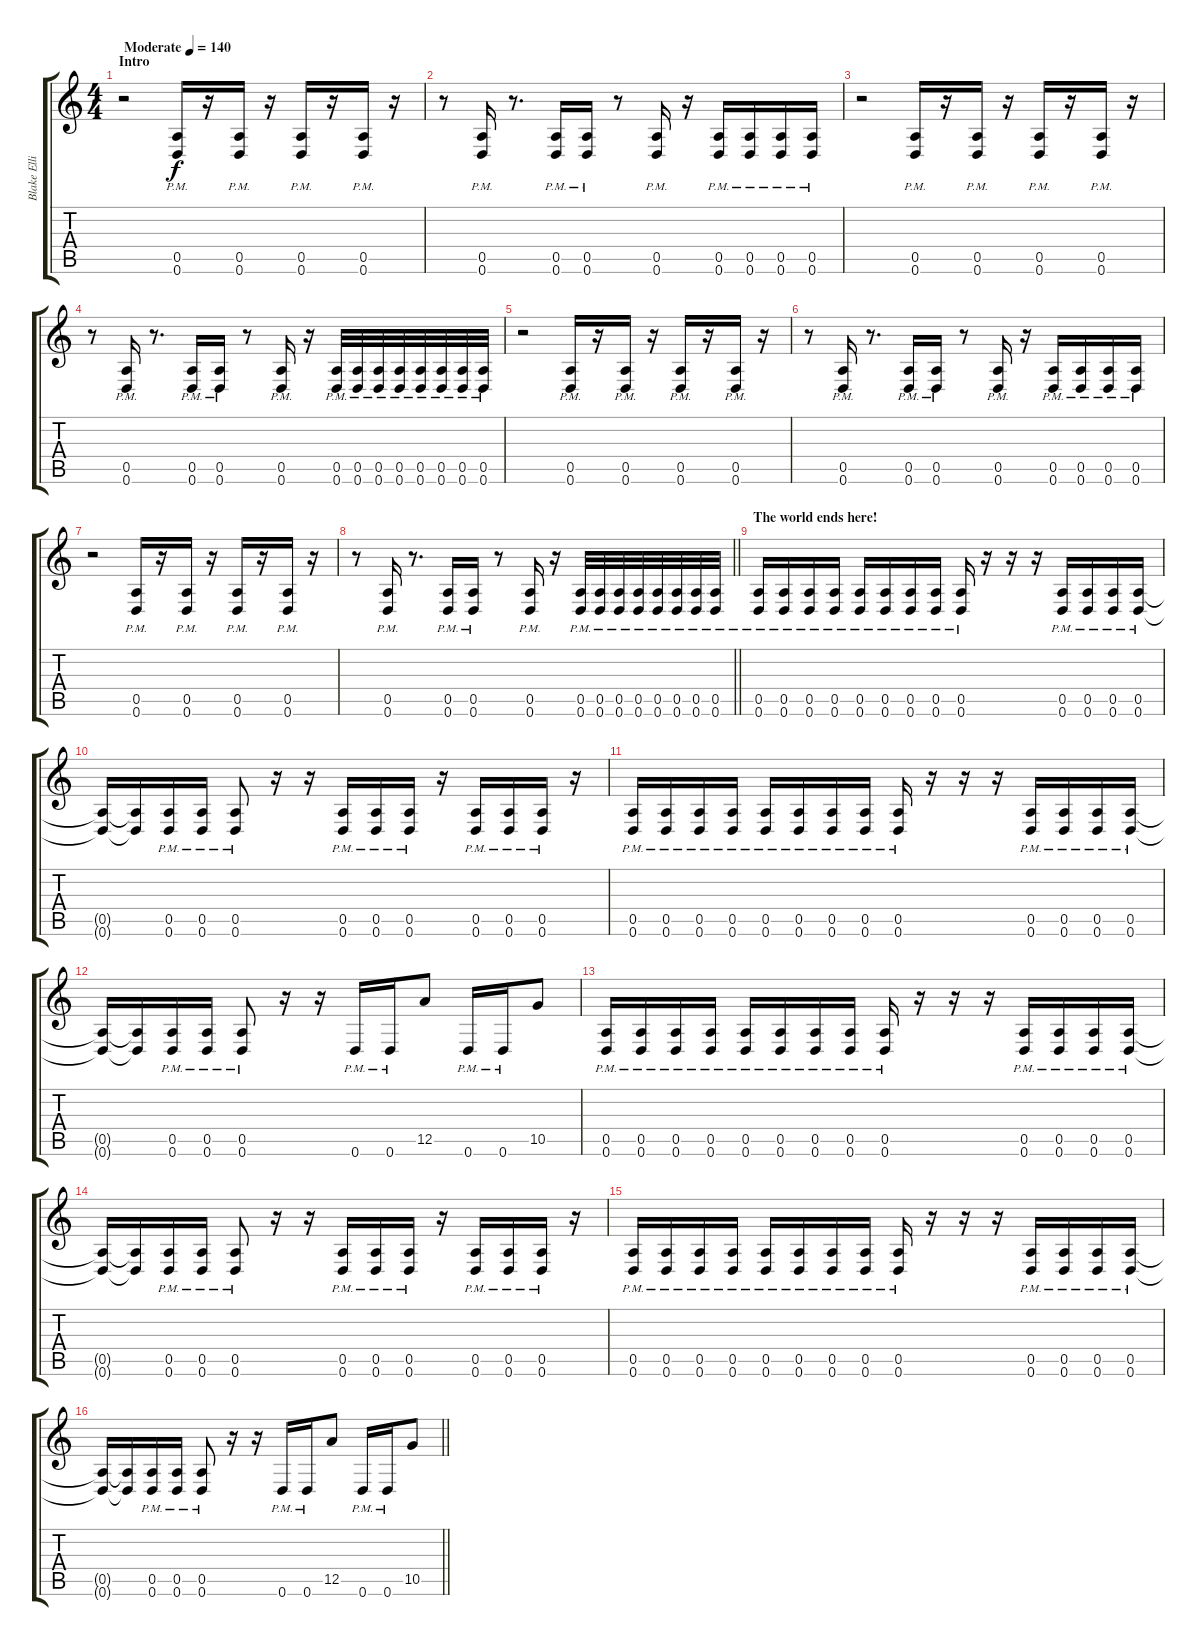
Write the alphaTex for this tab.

\track ("Blake Ellis" "Blake Elli") {instrument distortionguitar}
\staff {score tabs}
\tuning (E4 B3 G3 D3 A2 D2) {hide}
\ts (4 4)
\section ("" "Intro")
\tempo (140 "Moderate")
\clef g2
\ks c
r.2{dy f balance 16 instrument distortionguitar} (0.5{pm} 0.6{pm}).16 r.16 (0.5{pm} 0.6{pm}).16 r.16 (0.5{pm} 0.6{pm}).16 r.16 (0.5{pm} 0.6{pm}).16 r.16 |
r.8 (0.5{pm} 0.6{pm}).16 r.8{d} (0.5{pm} 0.6{pm}).16 (0.5{pm} 0.6{pm}).16 r.8 (0.5{pm} 0.6{pm}).16 r.16 (0.5{pm} 0.6{pm}).16 (0.5{pm} 0.6{pm}).16 (0.5{pm} 0.6{pm}).16 (0.5{pm} 0.6{pm}).16 |
r.2 (0.5{pm} 0.6{pm}).16 r.16 (0.5{pm} 0.6{pm}).16 r.16 (0.5{pm} 0.6{pm}).16 r.16 (0.5{pm} 0.6{pm}).16 r.16 |
r.8 (0.5{pm} 0.6{pm}).16 r.8{d} (0.5{pm} 0.6{pm}).16 (0.5{pm} 0.6{pm}).16 r.8 (0.5{pm} 0.6{pm}).16 r.16 (0.5{pm} 0.6{pm}).32 (0.5{pm} 0.6{pm}).32 (0.5{pm} 0.6{pm}).32 (0.5{pm} 0.6{pm}).32 (0.5{pm} 0.6{pm}).32 (0.5{pm} 0.6{pm}).32 (0.5{pm} 0.6{pm}).32 (0.5{pm} 0.6{pm}).32 |
r.2 (0.5{pm} 0.6{pm}).16 r.16 (0.5{pm} 0.6{pm}).16 r.16 (0.5{pm} 0.6{pm}).16 r.16 (0.5{pm} 0.6{pm}).16 r.16 |
r.8 (0.5{pm} 0.6{pm}).16 r.8{d} (0.5{pm} 0.6{pm}).16 (0.5{pm} 0.6{pm}).16 r.8 (0.5{pm} 0.6{pm}).16 r.16 (0.5{pm} 0.6{pm}).16 (0.5{pm} 0.6{pm}).16 (0.5{pm} 0.6{pm}).16 (0.5{pm} 0.6{pm}).16 |
r.2 (0.5{pm} 0.6{pm}).16 r.16 (0.5{pm} 0.6{pm}).16 r.16 (0.5{pm} 0.6{pm}).16 r.16 (0.5{pm} 0.6{pm}).16 r.16 |
\barLineRight lightlight
r.8 (0.5{pm} 0.6{pm}).16 r.8{d} (0.5{pm} 0.6{pm}).16 (0.5{pm} 0.6{pm}).16 r.8 (0.5{pm} 0.6{pm}).16 r.16 (0.5{pm} 0.6{pm}).32 (0.5{pm} 0.6{pm}).32 (0.5{pm} 0.6{pm}).32 (0.5{pm} 0.6{pm}).32 (0.5{pm} 0.6{pm}).32 (0.5{pm} 0.6{pm}).32 (0.5{pm} 0.6{pm}).32 (0.5{pm} 0.6{pm}).32 |
\section ("" "The world ends here!")
(0.5{pm} 0.6{pm}).16 (0.5{pm} 0.6{pm}).16 (0.5{pm} 0.6{pm}).16 (0.5{pm} 0.6{pm}).16 (0.5{pm} 0.6{pm}).16 (0.5{pm} 0.6{pm}).16 (0.5{pm} 0.6{pm}).16 (0.5{pm} 0.6{pm}).16 (0.5{pm} 0.6{pm}).16 r.16 r.16 r.16 (0.5{pm} 0.6{pm}).16 (0.5{pm} 0.6{pm}).16 (0.5{pm} 0.6{pm}).16 (0.5{pm} 0.6{pm}).16 |
(0.5{t} 0.6{t}).16 (0.5{t} 0.6{t}).16 (0.5{pm} 0.6{pm}).16 (0.5{pm} 0.6{pm}).16 (0.5{pm} 0.6{pm}).8 r.16 r.16 (0.5{pm} 0.6{pm}).16 (0.5{pm} 0.6{pm}).16 (0.5{pm} 0.6{pm}).16 r.16 (0.5{pm} 0.6{pm}).16 (0.5{pm} 0.6{pm}).16 (0.5{pm} 0.6{pm}).16 r.16 |
(0.5{pm} 0.6{pm}).16 (0.5{pm} 0.6{pm}).16 (0.5{pm} 0.6{pm}).16 (0.5{pm} 0.6{pm}).16 (0.5{pm} 0.6{pm}).16 (0.5{pm} 0.6{pm}).16 (0.5{pm} 0.6{pm}).16 (0.5{pm} 0.6{pm}).16 (0.5{pm} 0.6{pm}).16 r.16 r.16 r.16 (0.5{pm} 0.6{pm}).16 (0.5{pm} 0.6{pm}).16 (0.5{pm} 0.6{pm}).16 (0.5{pm} 0.6{pm}).16 |
(0.5{t} 0.6{t}).16 (0.5{t} 0.6{t}).16 (0.5{pm} 0.6{pm}).16 (0.5{pm} 0.6{pm}).16 (0.5{pm} 0.6{pm}).8 r.16 r.16 0.6{pm}.16 0.6{pm}.16 12.5.8 0.6{pm}.16 0.6{pm}.16 10.5.8 |
(0.5{pm} 0.6{pm}).16 (0.5{pm} 0.6{pm}).16 (0.5{pm} 0.6{pm}).16 (0.5{pm} 0.6{pm}).16 (0.5{pm} 0.6{pm}).16 (0.5{pm} 0.6{pm}).16 (0.5{pm} 0.6{pm}).16 (0.5{pm} 0.6{pm}).16 (0.5{pm} 0.6{pm}).16 r.16 r.16 r.16 (0.5{pm} 0.6{pm}).16 (0.5{pm} 0.6{pm}).16 (0.5{pm} 0.6{pm}).16 (0.5{pm} 0.6{pm}).16 |
(0.5{t} 0.6{t}).16 (0.5{t} 0.6{t}).16 (0.5{pm} 0.6{pm}).16 (0.5{pm} 0.6{pm}).16 (0.5{pm} 0.6{pm}).8 r.16 r.16 (0.5{pm} 0.6{pm}).16 (0.5{pm} 0.6{pm}).16 (0.5{pm} 0.6{pm}).16 r.16 (0.5{pm} 0.6{pm}).16 (0.5{pm} 0.6{pm}).16 (0.5{pm} 0.6{pm}).16 r.16 |
(0.5{pm} 0.6{pm}).16 (0.5{pm} 0.6{pm}).16 (0.5{pm} 0.6{pm}).16 (0.5{pm} 0.6{pm}).16 (0.5{pm} 0.6{pm}).16 (0.5{pm} 0.6{pm}).16 (0.5{pm} 0.6{pm}).16 (0.5{pm} 0.6{pm}).16 (0.5{pm} 0.6{pm}).16 r.16 r.16 r.16 (0.5{pm} 0.6{pm}).16 (0.5{pm} 0.6{pm}).16 (0.5{pm} 0.6{pm}).16 (0.5{pm} 0.6{pm}).16 |
\barLineRight lightlight
(0.5{t} 0.6{t}).16 (0.5{t} 0.6{t}).16 (0.5{pm} 0.6{pm}).16 (0.5{pm} 0.6{pm}).16 (0.5{pm} 0.6{pm}).8 r.16 r.16 0.6{pm}.16 0.6{pm}.16 12.5.8 0.6{pm}.16 0.6{pm}.16 10.5.8
